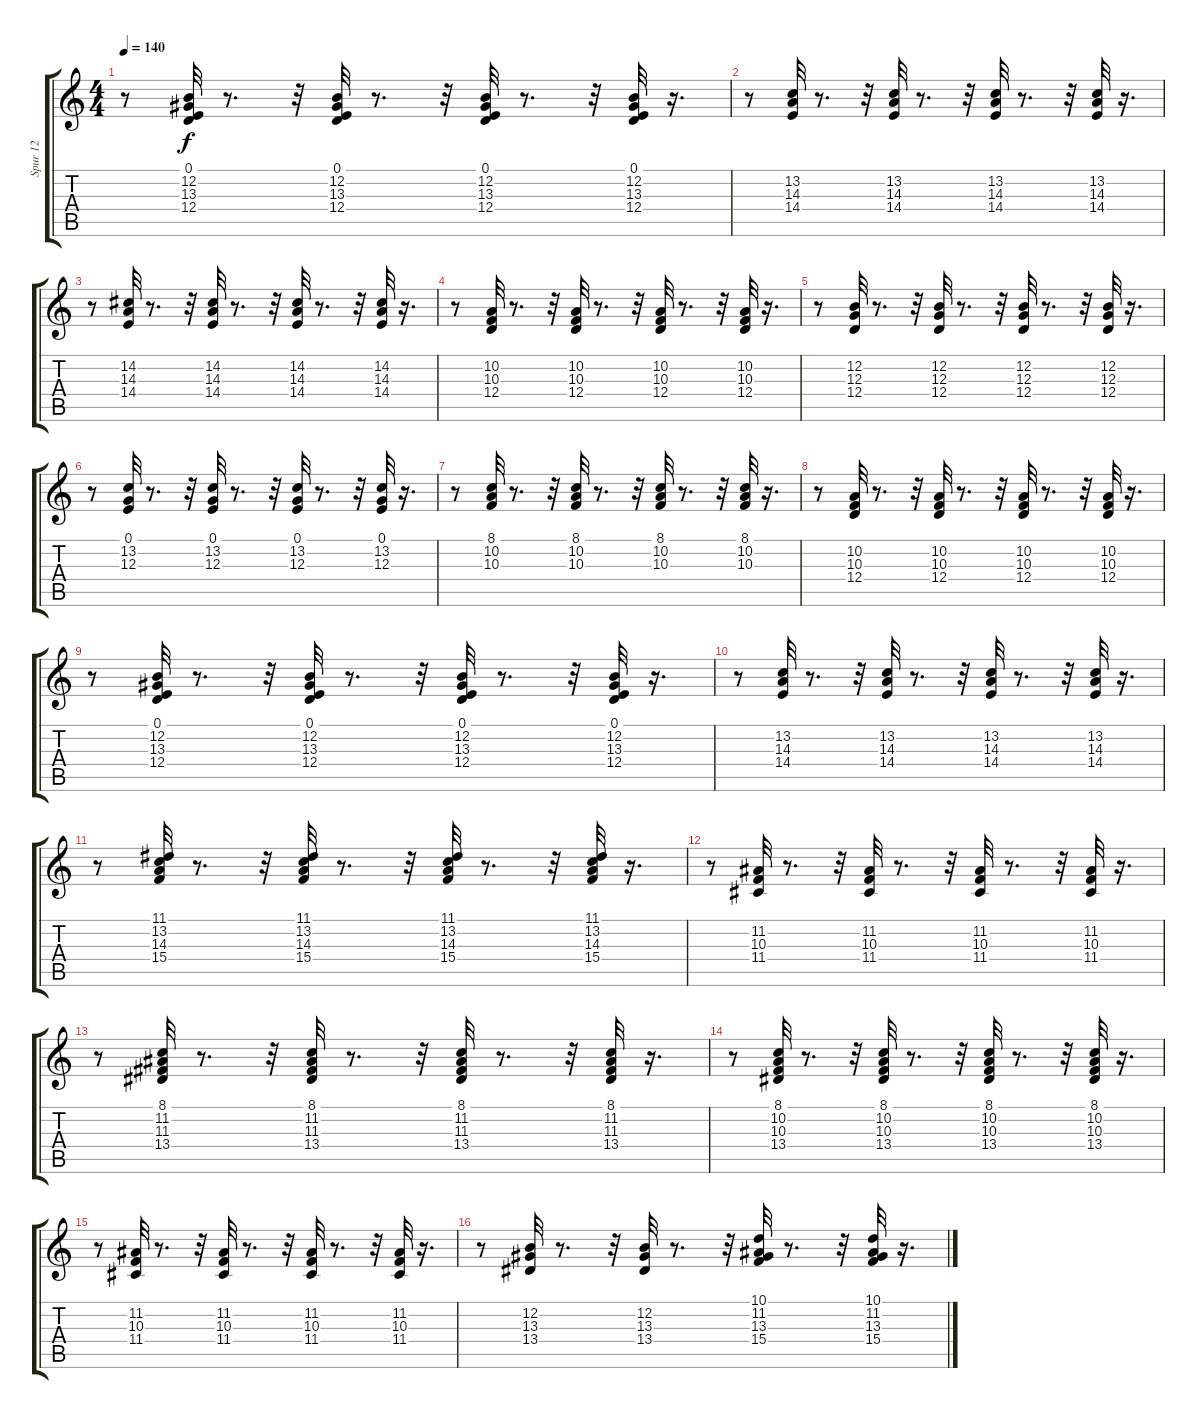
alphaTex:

\track ("Spur 12" "Spur 12") {instrument vibraphone}
\staff {score tabs}
\tuning (E4 B3 G3 D3 A2 E2) {hide}
\ts (4 4)
\tempo 140
\clef g2
\ks c
r.8{dy f} (0.1 12.2 13.3 12.4).32 r.8{d} r.32 (0.1 12.2 13.3 12.4).32 r.8{d} r.32 (0.1 12.2 13.3 12.4).32 r.8{d} r.32 (0.1 12.2 13.3 12.4).32 r.16{d} |
r.8 (13.2 14.3 14.4).32 r.8{d} r.32 (13.2 14.3 14.4).32 r.8{d} r.32 (13.2 14.3 14.4).32 r.8{d} r.32 (13.2 14.3 14.4).32 r.16{d} |
r.8 (14.2 14.3 14.4).32 r.8{d} r.32 (14.2 14.3 14.4).32 r.8{d} r.32 (14.2 14.3 14.4).32 r.8{d} r.32 (14.2 14.3 14.4).32 r.16{d} |
r.8 (10.2 10.3 12.4).32 r.8{d} r.32 (10.2 10.3 12.4).32 r.8{d} r.32 (10.2 10.3 12.4).32 r.8{d} r.32 (10.2 10.3 12.4).32 r.16{d} |
r.8 (12.2 12.3 12.4).32 r.8{d} r.32 (12.2 12.3 12.4).32 r.8{d} r.32 (12.2 12.3 12.4).32 r.8{d} r.32 (12.2 12.3 12.4).32 r.16{d} |
r.8 (0.1 13.2 12.3).32 r.8{d} r.32 (0.1 13.2 12.3).32 r.8{d} r.32 (0.1 13.2 12.3).32 r.8{d} r.32 (0.1 13.2 12.3).32 r.16{d} |
r.8 (8.1 10.2 10.3).32 r.8{d} r.32 (8.1 10.2 10.3).32 r.8{d} r.32 (8.1 10.2 10.3).32 r.8{d} r.32 (8.1 10.2 10.3).32 r.16{d} |
r.8 (10.2 10.3 12.4).32 r.8{d} r.32 (10.2 10.3 12.4).32 r.8{d} r.32 (10.2 10.3 12.4).32 r.8{d} r.32 (10.2 10.3 12.4).32 r.16{d} |
r.8 (0.1 12.2 13.3 12.4).32 r.8{d} r.32 (0.1 12.2 13.3 12.4).32 r.8{d} r.32 (0.1 12.2 13.3 12.4).32 r.8{d} r.32 (0.1 12.2 13.3 12.4).32 r.16{d} |
r.8 (13.2 14.3 14.4).32 r.8{d} r.32 (13.2 14.3 14.4).32 r.8{d} r.32 (13.2 14.3 14.4).32 r.8{d} r.32 (13.2 14.3 14.4).32 r.16{d} |
r.8 (11.1 13.2 14.3 15.4).32 r.8{d} r.32 (11.1 13.2 14.3 15.4).32 r.8{d} r.32 (11.1 13.2 14.3 15.4).32 r.8{d} r.32 (11.1 13.2 14.3 15.4).32 r.16{d} |
r.8 (11.2 10.3 11.4).32 r.8{d} r.32 (11.2 10.3 11.4).32 r.8{d} r.32 (11.2 10.3 11.4).32 r.8{d} r.32 (11.2 10.3 11.4).32 r.16{d} |
r.8 (8.1 11.2 11.3 13.4).32 r.8{d} r.32 (8.1 11.2 11.3 13.4).32 r.8{d} r.32 (8.1 11.2 11.3 13.4).32 r.8{d} r.32 (8.1 11.2 11.3 13.4).32 r.16{d} |
r.8 (8.1 10.2 10.3 13.4).32 r.8{d} r.32 (8.1 10.2 10.3 13.4).32 r.8{d} r.32 (8.1 10.2 10.3 13.4).32 r.8{d} r.32 (8.1 10.2 10.3 13.4).32 r.16{d} |
r.8 (11.2 10.3 11.4).32 r.8{d} r.32 (11.2 10.3 11.4).32 r.8{d} r.32 (11.2 10.3 11.4).32 r.8{d} r.32 (11.2 10.3 11.4).32 r.16{d} |
r.8 (12.2 13.3 13.4).32 r.8{d} r.32 (12.2 13.3 13.4).32 r.8{d} r.32 (10.1 11.2 13.3 15.4).32 r.8{d} r.32 (10.1 11.2 13.3 15.4).32 r.16{d}
